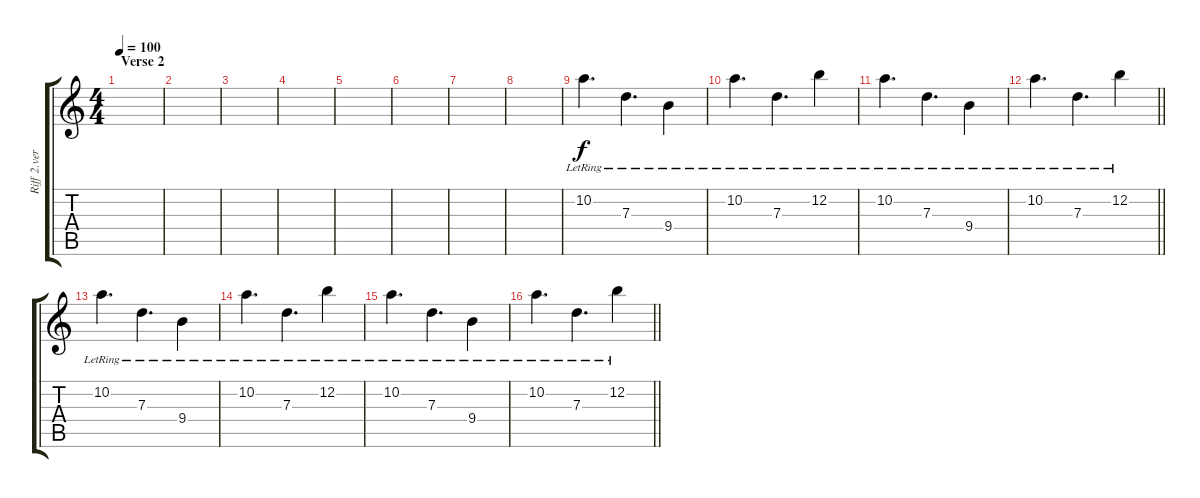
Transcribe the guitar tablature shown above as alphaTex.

\track ("Riff 2.verse" "Riff 2.ver") {instrument electricguitarclean}
\staff {score tabs}
\tuning (E4 B3 G3 D3 A2 E2) {hide}
\ts (4 4)
\section ("" "Verse 2")
\tempo 100
\clef g2
\ks c
|
|
|
|
|
|
|
|
10.2{lr}.4{d} 7.3{lr}.4{d} 9.4{lr}.4 |
10.2{lr}.4{d} 7.3{lr}.4{d} 12.2{lr}.4 |
10.2{lr}.4{d} 7.3{lr}.4{d} 9.4{lr}.4 |
\barLineRight lightlight
10.2{lr}.4{d} 7.3{lr}.4{d} 12.2{lr}.4 |
10.2{lr}.4{d} 7.3{lr}.4{d} 9.4{lr}.4 |
10.2{lr}.4{d} 7.3{lr}.4{d} 12.2{lr}.4 |
10.2{lr}.4{d} 7.3{lr}.4{d} 9.4{lr}.4 |
\barLineRight lightlight
10.2{lr}.4{d} 7.3{lr}.4{d} 12.2{lr}.4
